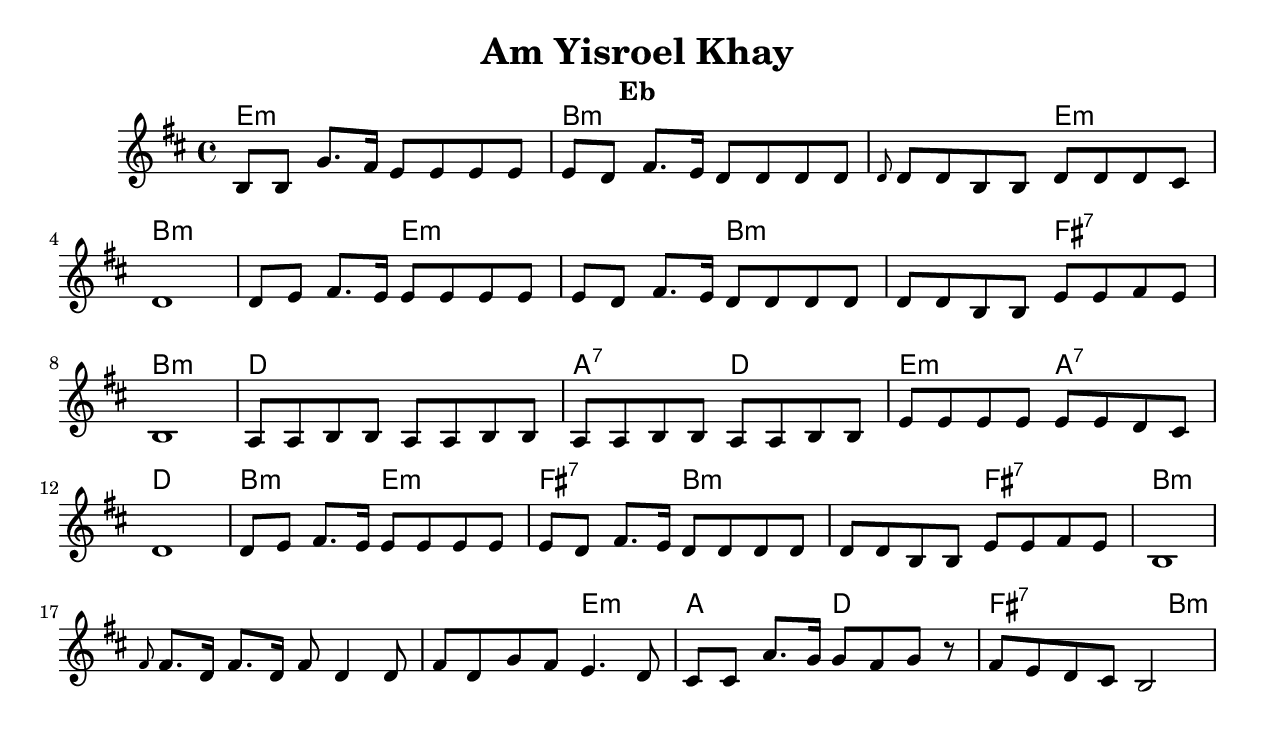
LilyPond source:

\version "2.18.0"
\include "english.ly"
\pointAndClickOff
\paper{
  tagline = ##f
  print-all-headers = ##t
  #(set-paper-size "letter")
}
date = #(strftime "%d-%m-%Y" (localtime (current-time)))

%\markup{ \italic{ " Updated " \date  }  }

%\markup{ Got something to say? }

global = {
  \clef treble
  \key d \minor
  \time 4/4
  \set Score.markFormatter = #format-mark-box-alphabet
}

%#################################### Melody ########################
melody = \relative c {
  \global
  %\partial 16*3 a16 d f   %lead in notes
  d8 d bf'8. a16 g8 g g g |
  g8 f a8. g16 f8 f f f|
  \grace f8 f8 f d d f f f e
  f1

  f8 g a8. g16 g8 g g g|
  g8 f a8. g16 f8 f f f|
  f8 f d d g g a g|
  d1

  c8 c d d c c d d
  c8 c d d c c d d
  g8 g g g g g f e
  f1

  f8 g a8. g16 g8 g g g|
  g8 f a8. g16 f8 f f f |
  f8 f d d g g a g|
  d1
  \grace a'8 a8. f16 a8. f16 a8 f4 f8|
  a8 f bf a g4. f8 |
  e8 e c'8. bf16 bf8 a bf r|  %mistake in book?
  a8 g f e d2|

}
%################################# Lyrics #####################
%\addlyrics{  }
%################################# Chords #######################
harmonies = \chordmode {
  g1:m
  d2*3:m
  g2:m
  d2*3:m
  g2*2:m
  d2*2:m
  a2:7
  d1:m %whole note
  f1
  c2:7
  f2
  g2:m
  c2:7
  f1
  d2:m
  g2:m
  a2:7
  d2*2:m
  a2:7
  d2*5:m
  g2:m
  c2
  f2
  a4*3:7
  d4:m
}

\score {\transpose c a
  <<
    \new ChordNames {
      \set chordChanges = ##f
      \harmonies
    }
    \new Staff
    \melody
  >>
  \header{
    title= "Am Yisroel Khay"
    subtitle=""
    composer= ""
    instrument = "Eb"
    arranger= ""
  }
  \layout{indent = 1.0\cm}
  \midi {
    \tempo 4 = 120

    % \midi { }
  }
}
%{
% more verses:
\markup{}
\markup {
  \fill-line {
    \hspace #0.1 % distance from left margin
    \column {
      \line { "1."
	\column {
	  ""
	}
      }
      \hspace #0.2 % vertical distance between verses
      \line { "2."
	\column {
	 ""
	}
      }
    }
    \hspace #0.1  % horiz. distance between columns
    \column {
      \line { "3."
	\column {
	  ""
	}
      }
      \hspace #0.2 % distance between verses
      \line { "4."
	\column {
	 ""
	}
      }
    }
    \hspace #0.1 % distance to right margin
  }
}

%}
